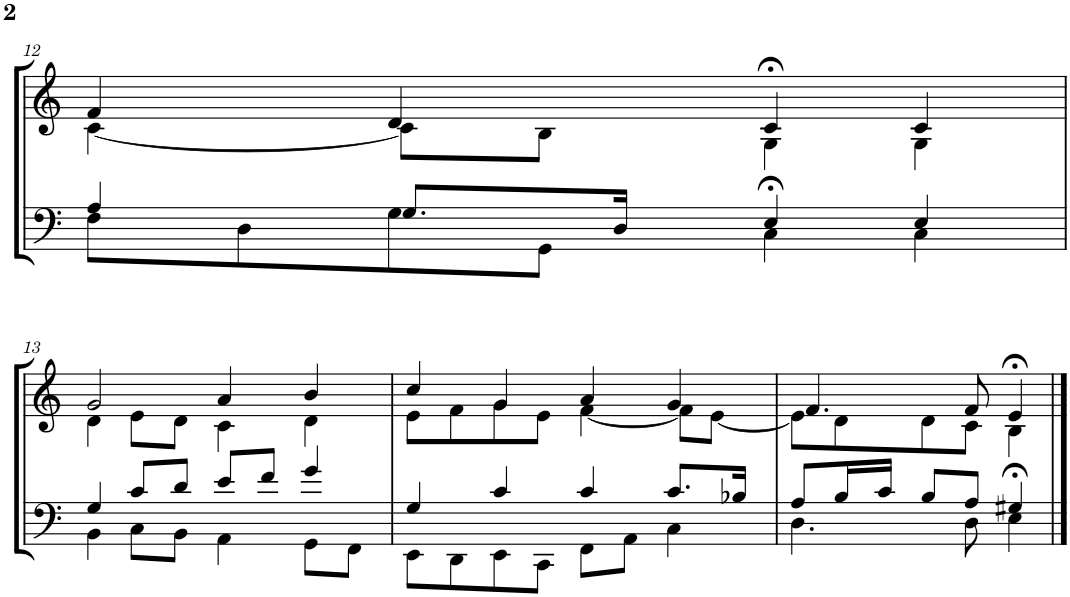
**kern	**kern
*part2	*part1
*staff2	*staff1
*I"Tenor/Baß	*I"Sopran/Alt
!!LO:PB:g=z
*clefF4	*clefG2
*k[]	*k[]
*M4/4	*M4/4
=12	=12
*^	*^
4A/	8F\L	4f/	[4c\
.	8D\	.	.
8.G/L	8G\	4d/	8c\L]
.	8GG\J	.	8B\J
16D/Jk	.	.	.
4E/	4C>\	4c>/	4G\
4E/	4C\	4c/	4G\
!!LO:LB:g=z	!!
=13	=13	=13	=13
4G/	4BB\	2g/	4d\
8c/L	8C\L	.	8e\L
8d/J	8BB\J	.	8d\J
8e/L	4AA\	4a/	4c\
8f/J	.	.	.
4g/	8GG\L	4b/	4d\
.	8FF\J	.	.
=14	=14	=14	=14
4G/	8EE\L	4cc/	8e\L
.	8DD\	.	8f\
4c/	8EE\	4g/	8g\
.	8CC\J	.	8e\J
4c/	8FF\L	4a/	[4f\
.	8AA\J	.	.
8.c/L	4C\	4g/	8f\L]
.	.	.	[8e\J
16B-X/Jk	.	.	.
=15	=15	=15	=15
8A/L	4.D\	4.f/	8e\L]
16B/L	.	.	8d\
16c/JJ	.	.	.
8B/L	.	.	8d\
8A/J	8D\	8f/	8c\J
4G#X/	4E>\	4e>/	4B\
*v	*v	*	*
*	*v	*v
==	==
*-	*-
